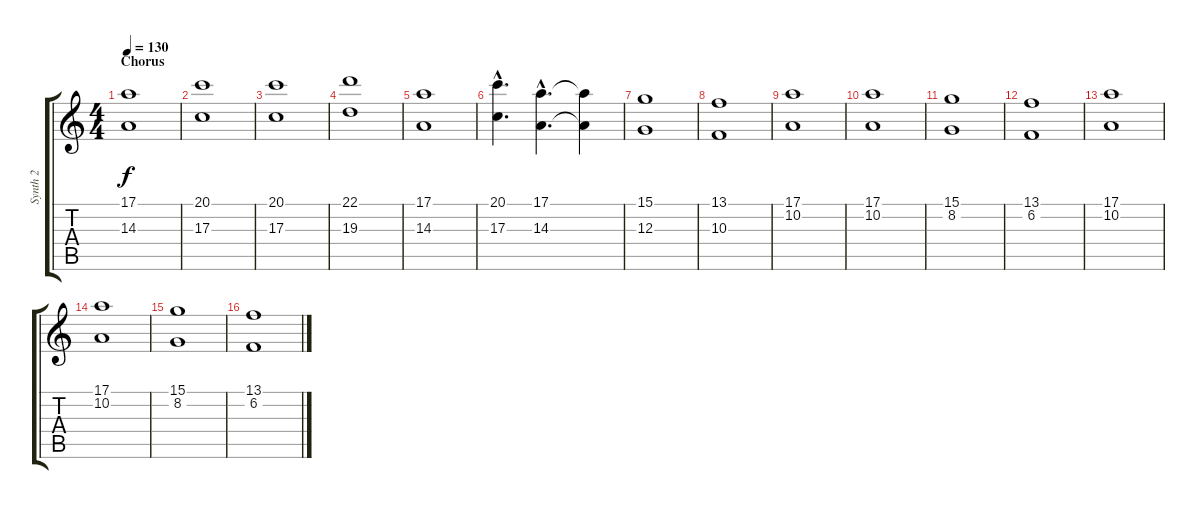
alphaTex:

\track ("Synth 2" "Synth 2") {instrument synthstrings1}
\staff {score tabs}
\tuning (E4 B3 G3 D3 A2 E2) {hide}
\ts (4 4)
\section ("" "Chorus")
\tempo 130
\clef g2
\ks c
(17.1 14.3).1{dy f volume 10} |
(20.1 17.3).1{volume 10} |
(20.1 17.3).1{volume 10} |
(22.1 19.3).1{volume 10} |
(17.1 14.3).1{volume 10} |
(20.1{hac} 17.3{hac}).4{d volume 10} (17.1{hac} 14.3{hac}).4{d volume 10} (17.1{t} 14.3{t}).4 |
(15.1 12.3).1{volume 10} |
(13.1 10.3).1{volume 10} |
\section ("" "")
(17.1 10.2).1 |
(17.1 10.2).1 |
(15.1 8.2).1 |
(13.1 6.2).1 |
(17.1 10.2).1 |
(17.1 10.2).1 |
(15.1 8.2).1 |
(13.1 6.2).1
